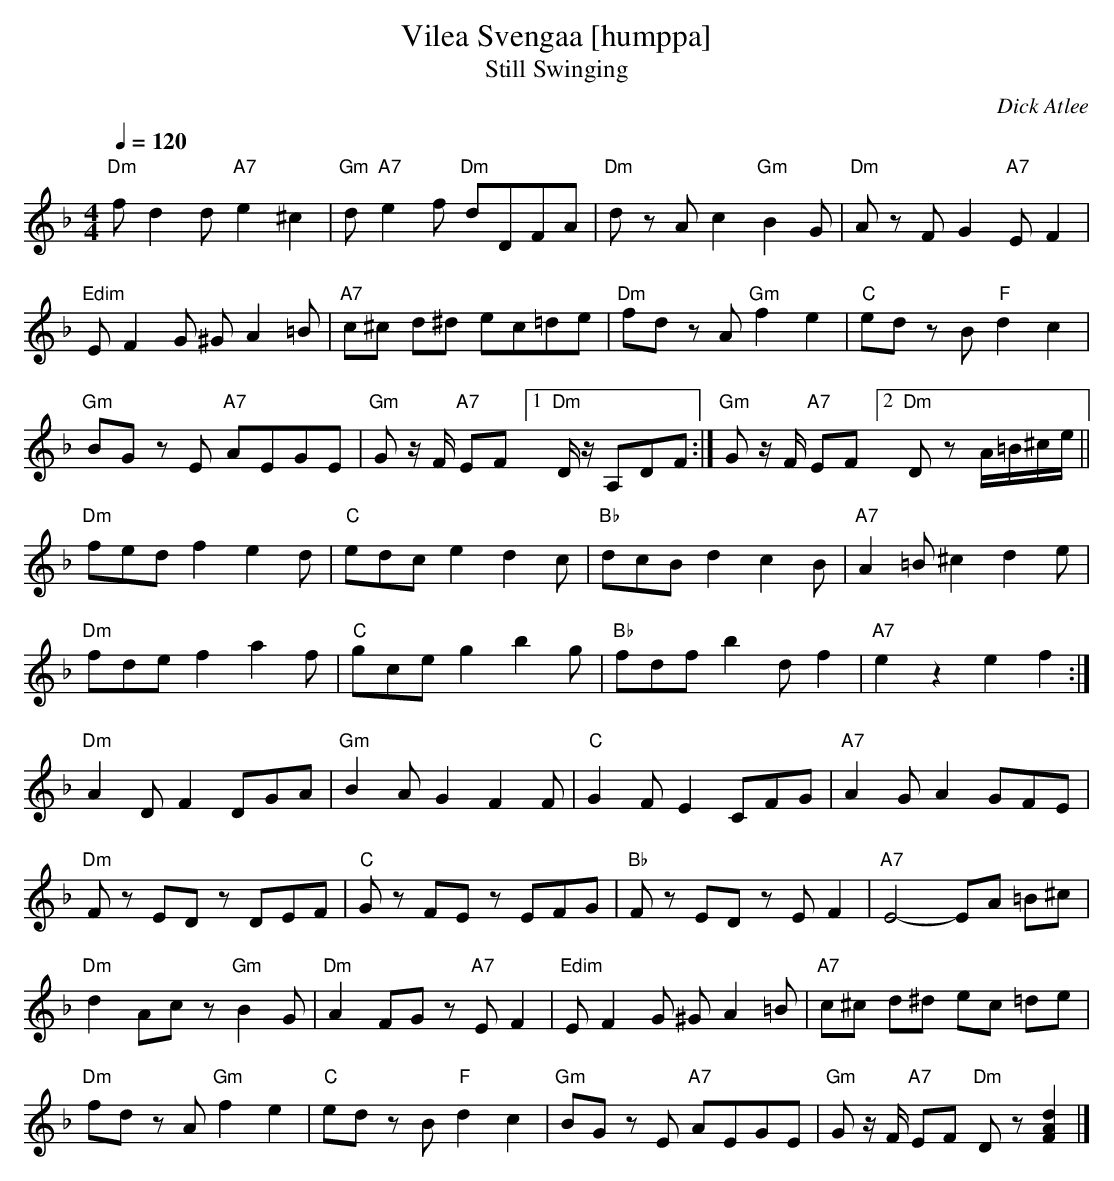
X:1
T:Vilea Svengaa [humppa]
T:Still Swinging
M:4/4
L:1/8
Q:1/4=120
C:Dick Atlee
K:DMin
"Dm"  f d2 d "A7"e2^c2  |"Gm"d "A7"e2 f "Dm"dDFA |"Dm"d z A c2 "Gm"B2 G|"Dm"Az F G2 "A7"E F2|
"Edim"E F2 G    ^G A2 =B|"A7"c^c   d^d      ec=de|"Dm"fd  z A "Gm"f2 e2|"C" ed z B "F"d2  c2|
"Gm"  BG z E "A7"AEGE   |"Gm"G z/F/ "A7" EF [1 "Dm" D/z/ A,DF        :|\
                         "Gm"G z/F/ "A7" EF [2 "Dm" D    z A/=B/^c/e/||
"Dm"fed f2 e2 d|"C"edc e2 d2 c|"Bb"dcB d2 c2 B|"A7"A2 =B ^c2 d2e |
"Dm"fde f2 a2 f|"C"gce g2 b2 g|"Bb"fdf b2 d f2|"A7"e2  z2  e2 f2:|
"Dm"A2 D F2     DGA|"Gm"B2 A G2     F2F|"C"   G2 F E2      CFG |"A7"A2         G   A2 GFE           |
"Dm"Fz ED z     DEF|"C" Gz FE z     EFG|"Bb"  Fz ED      z EF2 |"A7"E4-               EA  =B^c      |
"Dm"d2 Ac z "Gm"B2G|"Dm"A2 FG z "A7"EF2|"Edim"E F2 G    ^G A2=B|"A7"c^c        d^d    ec  =de       |
"Dm"fd zA "Gm"f2 e2|"C" ed z B "F" d2c2|"Gm"  BG z E "A7"AEGE  |"Gm"G z/F/ "A7"EF "Dm"Dz   [F2A2d2]|]
